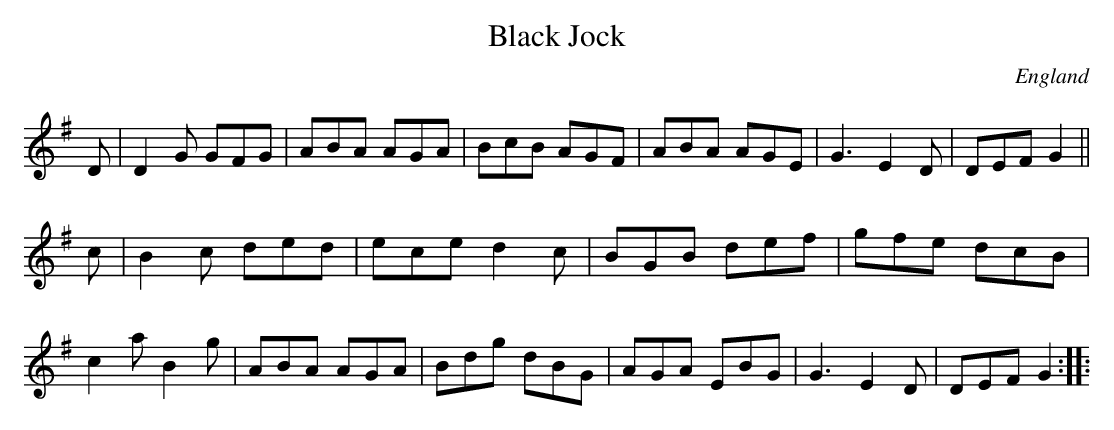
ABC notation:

X:1
T:Black Jock
L:1/8
M:none
O:England
K:G
D |\
D2G GFG | ABA AGA | BcB AGF | ABA AGE | G3 E2D | DEF G2 ||
c |\
B2c ded | ece d2c | BGB def | gfe dcB |
c2a B2g | ABA AGA | Bdg dBG | AGA EBG | G3 E2D | DEF G2 ::
